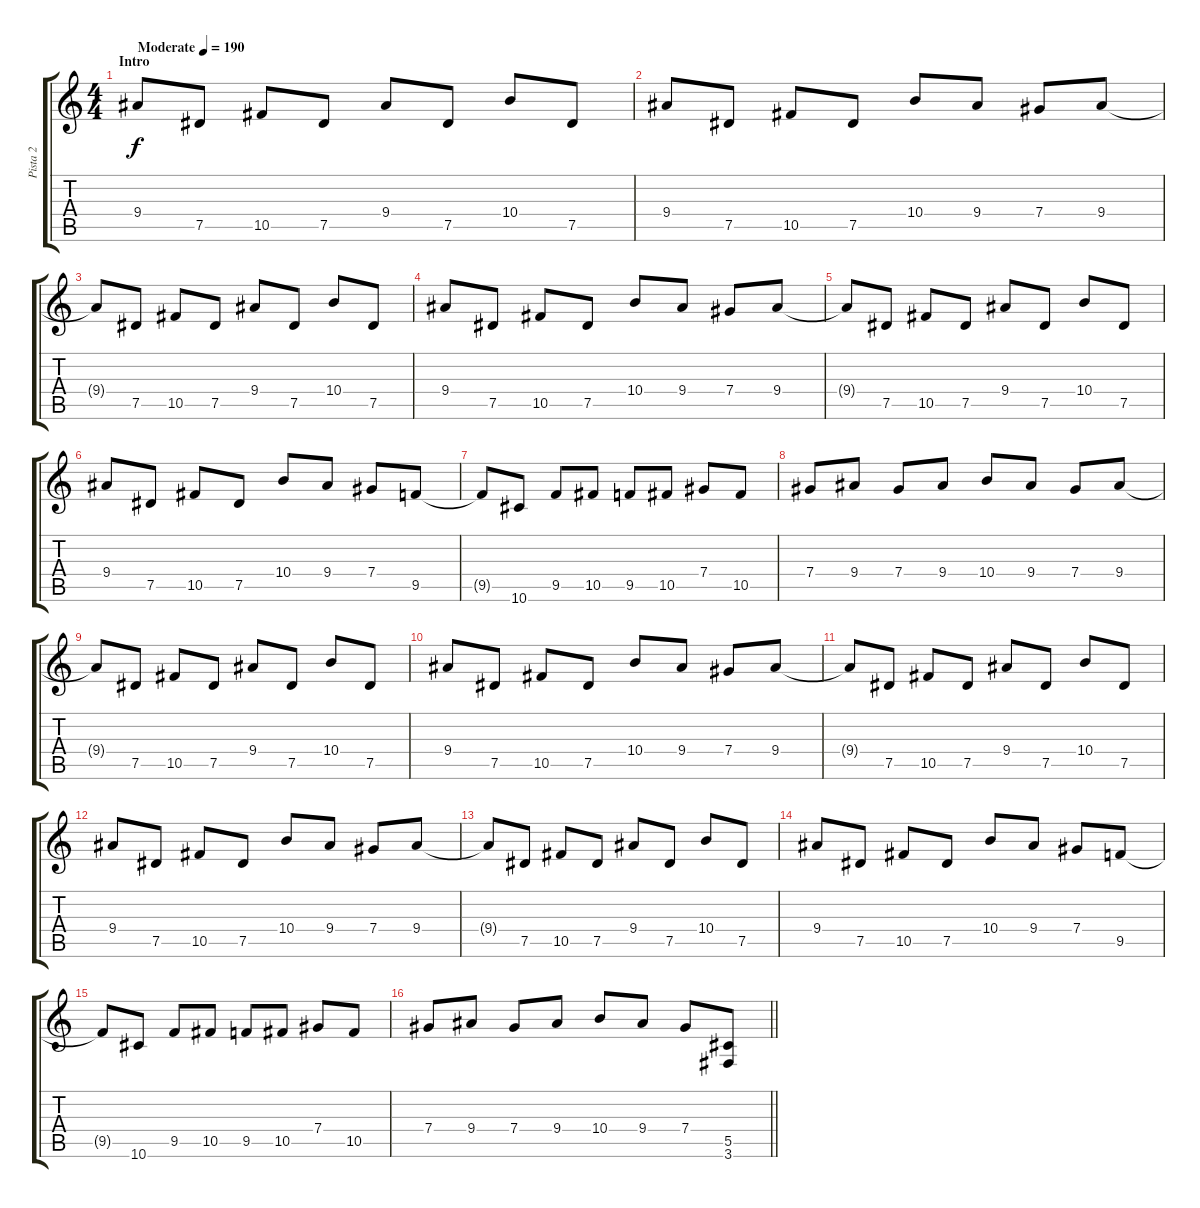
\track ("Pista 2" "Pista 2") {instrument distortionguitar}
\staff {score tabs}
\tuning (Eb4 Bb3 Gb3 Db3 Ab2 Eb2) {hide}
\ts (4 4)
\section ("" "Intro")
\tempo (190 "Moderate")
\clef g2
\ks c
9.4.8{dy f instrument distortionguitar} 7.5.8 10.5.8 7.5.8 9.4.8 7.5.8 10.4.8 7.5.8 |
9.4.8 7.5.8 10.5.8 7.5.8 10.4.8 9.4.8 7.4.8 9.4.8 |
9.4{t}.8 7.5.8 10.5.8 7.5.8 9.4.8 7.5.8 10.4.8 7.5.8 |
9.4.8 7.5.8 10.5.8 7.5.8 10.4.8 9.4.8 7.4.8 9.4.8 |
9.4{t}.8 7.5.8 10.5.8 7.5.8 9.4.8 7.5.8 10.4.8 7.5.8 |
9.4.8 7.5.8 10.5.8 7.5.8 10.4.8 9.4.8 7.4.8 9.5.8 |
9.5{t}.8 10.6.8 9.5.8 10.5.8 9.5.8 10.5.8 7.4.8 10.5.8 |
7.4.8 9.4.8 7.4.8 9.4.8 10.4.8 9.4.8 7.4.8 9.4.8 |
9.4{t}.8 7.5.8 10.5.8 7.5.8 9.4.8 7.5.8 10.4.8 7.5.8 |
9.4.8 7.5.8 10.5.8 7.5.8 10.4.8 9.4.8 7.4.8 9.4.8 |
9.4{t}.8 7.5.8 10.5.8 7.5.8 9.4.8 7.5.8 10.4.8 7.5.8 |
9.4.8 7.5.8 10.5.8 7.5.8 10.4.8 9.4.8 7.4.8 9.4.8 |
9.4{t}.8 7.5.8 10.5.8 7.5.8 9.4.8 7.5.8 10.4.8 7.5.8 |
9.4.8 7.5.8 10.5.8 7.5.8 10.4.8 9.4.8 7.4.8 9.5.8 |
9.5{t}.8 10.6.8 9.5.8 10.5.8 9.5.8 10.5.8 7.4.8 10.5.8 |
\barLineRight lightlight
7.4.8 9.4.8 7.4.8 9.4.8 10.4.8 9.4.8 7.4.8 (5.5 3.6).8
